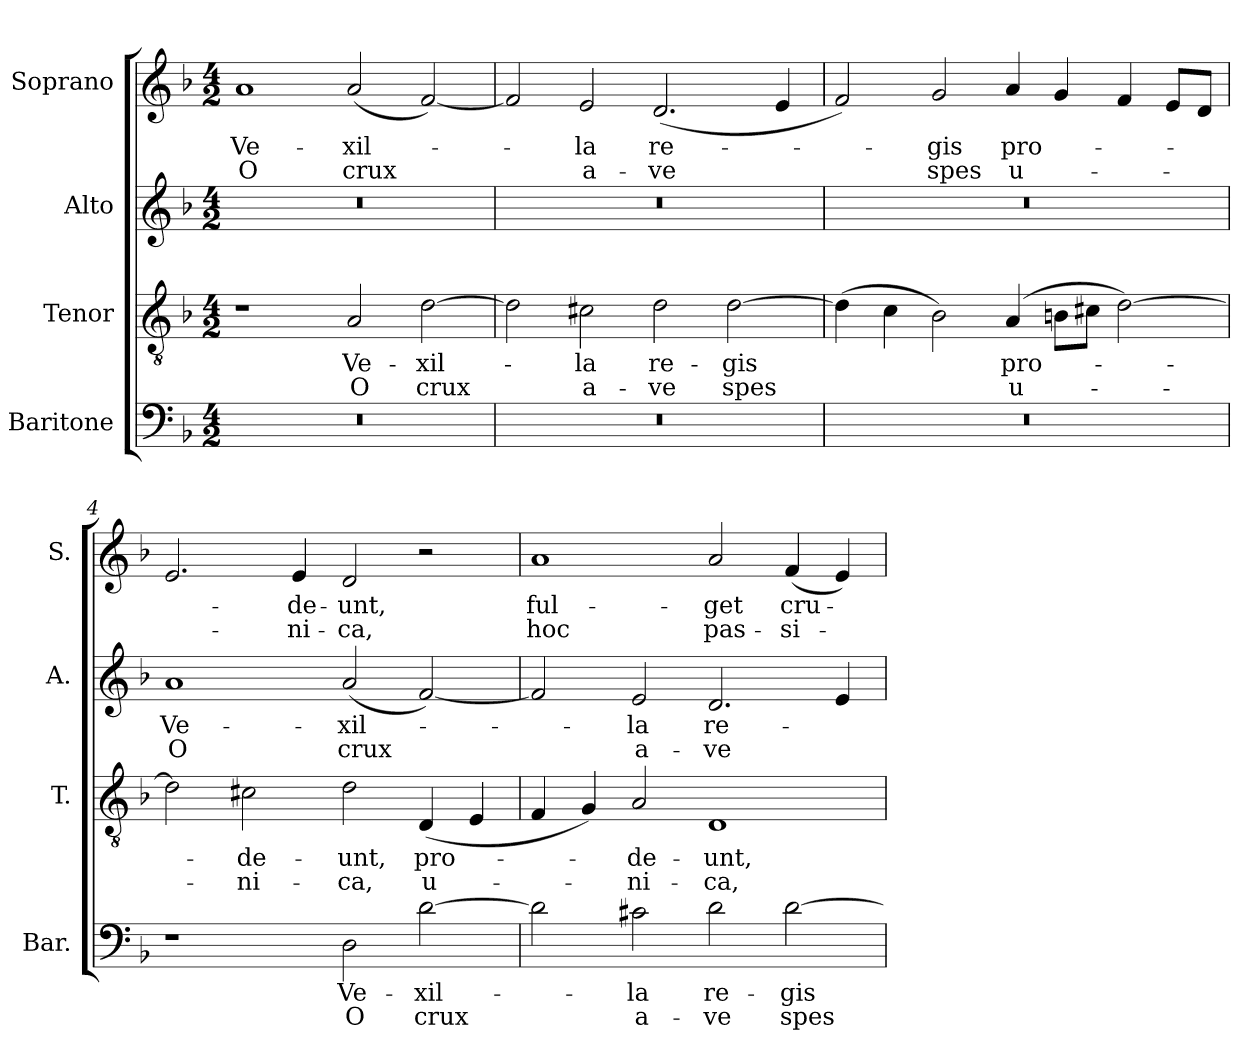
**kern	**text	**text	**kern	**text	**text	**kern	**text	**text	**kern	**text	**text
*part4	*part4	*part4	*part3	*part3	*part3	*part2	*part2	*part2	*part1	*part1	*part1
*staff4	*staff4	*staff4	*staff3	*staff3	*staff3	*staff2	*staff2	*staff2	*staff1	*staff1	*staff1
*I"Baritone	*	*	*I"Tenor	*	*	*I"Alto	*	*	*I"Soprano	*	*
*I'Bar.	*	*	*I'T.	*	*	*I'A.	*	*	*I'S.	*	*
!!LO:PB:g=z
*clefF4	*	*	*clefGv2	*	*	*clefG2	*	*	*clefG2	*	*
*	*	*	*ITrd7c12	*	*	*	*	*	*	*	*
*k[b-]	*	*	*k[b-]	*	*	*k[b-]	*	*	*k[b-]	*	*
*F:	*	*	*F:	*	*	*F:	*	*	*F:	*	*
*M4/2	*	*	*M4/2	*	*	*M4/2	*	*	*M4/2	*	*
*MM144	*	*	*MM144	*	*	*MM144	*	*	*MM144	*	*
=1	=1	=1	=1	=1	=1	=1	=1	=1	=1	=1	=1
!LO:N:vis=1	!	!	!	!	!	!LO:N:vis=1	!	!	!	!	!
!	!	!	!	!	!	!	!	!	!	!LO:LY:b:color=#000000	!LO:LY:b:color=#000000
0r	.	.	1r	.	.	0r	.	.	1ai	Ve-	O
!	!	!	!	!LO:LY:b:color=#000000	!LO:LY:b:color=#000000	!	!	!	!	!	!
!	!	!	!	!	!	!	!	!	!	!LO:LY:b:color=#000000	!LO:LY:b:color=#000000
.	.	.	2AAi/	Ve-	O	.	.	.	(2ai/	-xil-	crux
!	!	!	!	!LO:LY:b:color=#000000	!LO:LY:b:color=#000000	!	!	!	!	!	!
.	.	.	[2Di\	-xil-	crux	.	.	.	[2fi/)	.	.
=2	=2	=2	=2	=2	=2	=2	=2	=2	=2	=2	=2
!LO:N:vis=1	!	!	!	!	!	!LO:N:vis=1	!	!	!	!	!
0r	.	.	2Di\]	.	.	0r	.	.	2fi/]	.	.
!	!	!	!	!LO:LY:b:color=#000000	!LO:LY:b:color=#000000	!	!	!	!	!	!
!	!	!	!	!	!	!	!	!	!	!LO:LY:b:color=#000000	!LO:LY:b:color=#000000
.	.	.	2C#Xi\	-la	a-	.	.	.	2ei/	-la	a-
!	!	!	!	!LO:LY:b:color=#000000	!LO:LY:b:color=#000000	!	!	!	!	!	!
!	!	!	!	!	!	!	!	!	!	!LO:LY:b:color=#000000	!LO:LY:b:color=#000000
.	.	.	2Di\	re-	-ve	.	.	.	(2.di/	re-	-ve
!	!	!	!	!LO:LY:b:color=#000000	!LO:LY:b:color=#000000	!	!	!	!	!	!
.	.	.	[2Di\	-gis	spes	.	.	.	.	.	.
.	.	.	.	.	.	.	.	.	4ei/	.	.
=3	=3	=3	=3	=3	=3	=3	=3	=3	=3	=3	=3
!LO:N:vis=1	!	!	!	!	!	!LO:N:vis=1	!	!	!	!	!
0r	.	.	(4Di\]	.	.	0r	.	.	2fi/)	.	.
.	.	.	4Ci\	.	.	.	.	.	.	.	.
!	!	!	!	!	!	!	!	!	!	!LO:LY:b:color=#000000	!LO:LY:b:color=#000000
.	.	.	2BB-i\)	.	.	.	.	.	2gi/	-gis	spes
!	!	!	!	!LO:LY:b:color=#000000	!LO:LY:b:color=#000000	!	!	!	!	!	!
!	!	!	!	!	!	!	!	!	!	!LO:LY:b:color=#000000	!LO:LY:b:color=#000000
.	.	.	(4AAi/	pro-	u-	.	.	.	4ai/	pro-	u-
.	.	.	8BBni\L	.	.	.	.	.	4gi/	.	.
.	.	.	8C#Xi\J	.	.	.	.	.	.	.	.
.	.	.	[2Di\)	.	.	.	.	.	4fi/	.	.
.	.	.	.	.	.	.	.	.	8ei/L	.	.
.	.	.	.	.	.	.	.	.	8di/J	.	.
=4	=4	=4	=4	=4	=4	=4	=4	=4	=4	=4	=4
!	!	!	!	!	!	!	!LO:LY:b:color=#000000	!LO:LY:b:color=#000000	!	!	!
1r	.	.	2Di\]	.	.	1ai	Ve-	O	2.ei/	.	.
!	!	!	!	!LO:LY:b:color=#000000	!LO:LY:b:color=#000000	!	!	!	!	!	!
.	.	.	2C#Xi\	-de-	-ni-	.	.	.	.	.	.
!	!	!	!	!	!	!	!	!	!	!LO:LY:b:color=#000000	!LO:LY:b:color=#000000
.	.	.	.	.	.	.	.	.	4ei/	-de-	-ni-
!	!LO:LY:b:color=#000000	!LO:LY:b:color=#000000	!	!	!	!	!	!	!	!	!
!	!	!	!	!LO:LY:b:color=#000000	!LO:LY:b:color=#000000	!	!	!	!	!	!
!	!	!	!	!	!	!	!LO:LY:b:color=#000000	!LO:LY:b:color=#000000	!	!	!
!	!	!	!	!	!	!	!	!	!	!LO:LY:b:color=#000000	!LO:LY:b:color=#000000
2Di\	Ve-	O	2Di\	-unt,	-ca,	(2ai/	-xil-	crux	2di/	-unt,	-ca,
!	!LO:LY:b:color=#000000	!LO:LY:b:color=#000000	!	!	!	!	!	!	!	!	!
!	!	!	!	!LO:LY:b:color=#000000	!LO:LY:b:color=#000000	!	!	!	!	!	!
[2di\	-xil-	crux	(4DDi/	pro-	u-	[2fi/)	.	.	2r	.	.
.	.	.	4EEi/	.	.	.	.	.	.	.	.
=5	=5	=5	=5	=5	=5	=5	=5	=5	=5	=5	=5
!	!	!	!	!	!	!	!	!	!	!LO:LY:b:color=#000000	!LO:LY:b:color=#000000
2di\]	.	.	4FFi/	.	.	2fi/]	.	.	1ai	ful-	hoc
.	.	.	4GGi/)	.	.	.	.	.	.	.	.
!	!LO:LY:b:color=#000000	!LO:LY:b:color=#000000	!	!	!	!	!	!	!	!	!
!	!	!	!	!LO:LY:b:color=#000000	!LO:LY:b:color=#000000	!	!	!	!	!	!
!	!	!	!	!	!	!	!LO:LY:b:color=#000000	!LO:LY:b:color=#000000	!	!	!
2c#Xi\	-la	a-	2AAi/	-de-	-ni-	2ei/	-la	a-	.	.	.
!	!LO:LY:b:color=#000000	!LO:LY:b:color=#000000	!	!	!	!	!	!	!	!	!
!	!	!	!	!LO:LY:b:color=#000000	!LO:LY:b:color=#000000	!	!	!	!	!	!
!	!	!	!	!	!	!	!LO:LY:b:color=#000000	!LO:LY:b:color=#000000	!	!	!
!	!	!	!	!	!	!	!	!	!	!LO:LY:b:color=#000000	!LO:LY:b:color=#000000
2di\	re-	-ve	1DDi	-unt,	-ca,	2.di/	re-	-ve	2ai/	-get	pas-
!	!LO:LY:b:color=#000000	!LO:LY:b:color=#000000	!	!	!	!	!	!	!	!	!
!	!	!	!	!	!	!	!	!	!	!LO:LY:b:color=#000000	!LO:LY:b:color=#000000
[2di\	-gis	spes	.	.	.	.	.	.	(4fi/	cru-	-si-
.	.	.	.	.	.	4ei/	.	.	4ei/)	.	.
=	=	=	=	=	=	=	=	=	=	=	=
*-	*-	*-	*-	*-	*-	*-	*-	*-	*-	*-	*-
